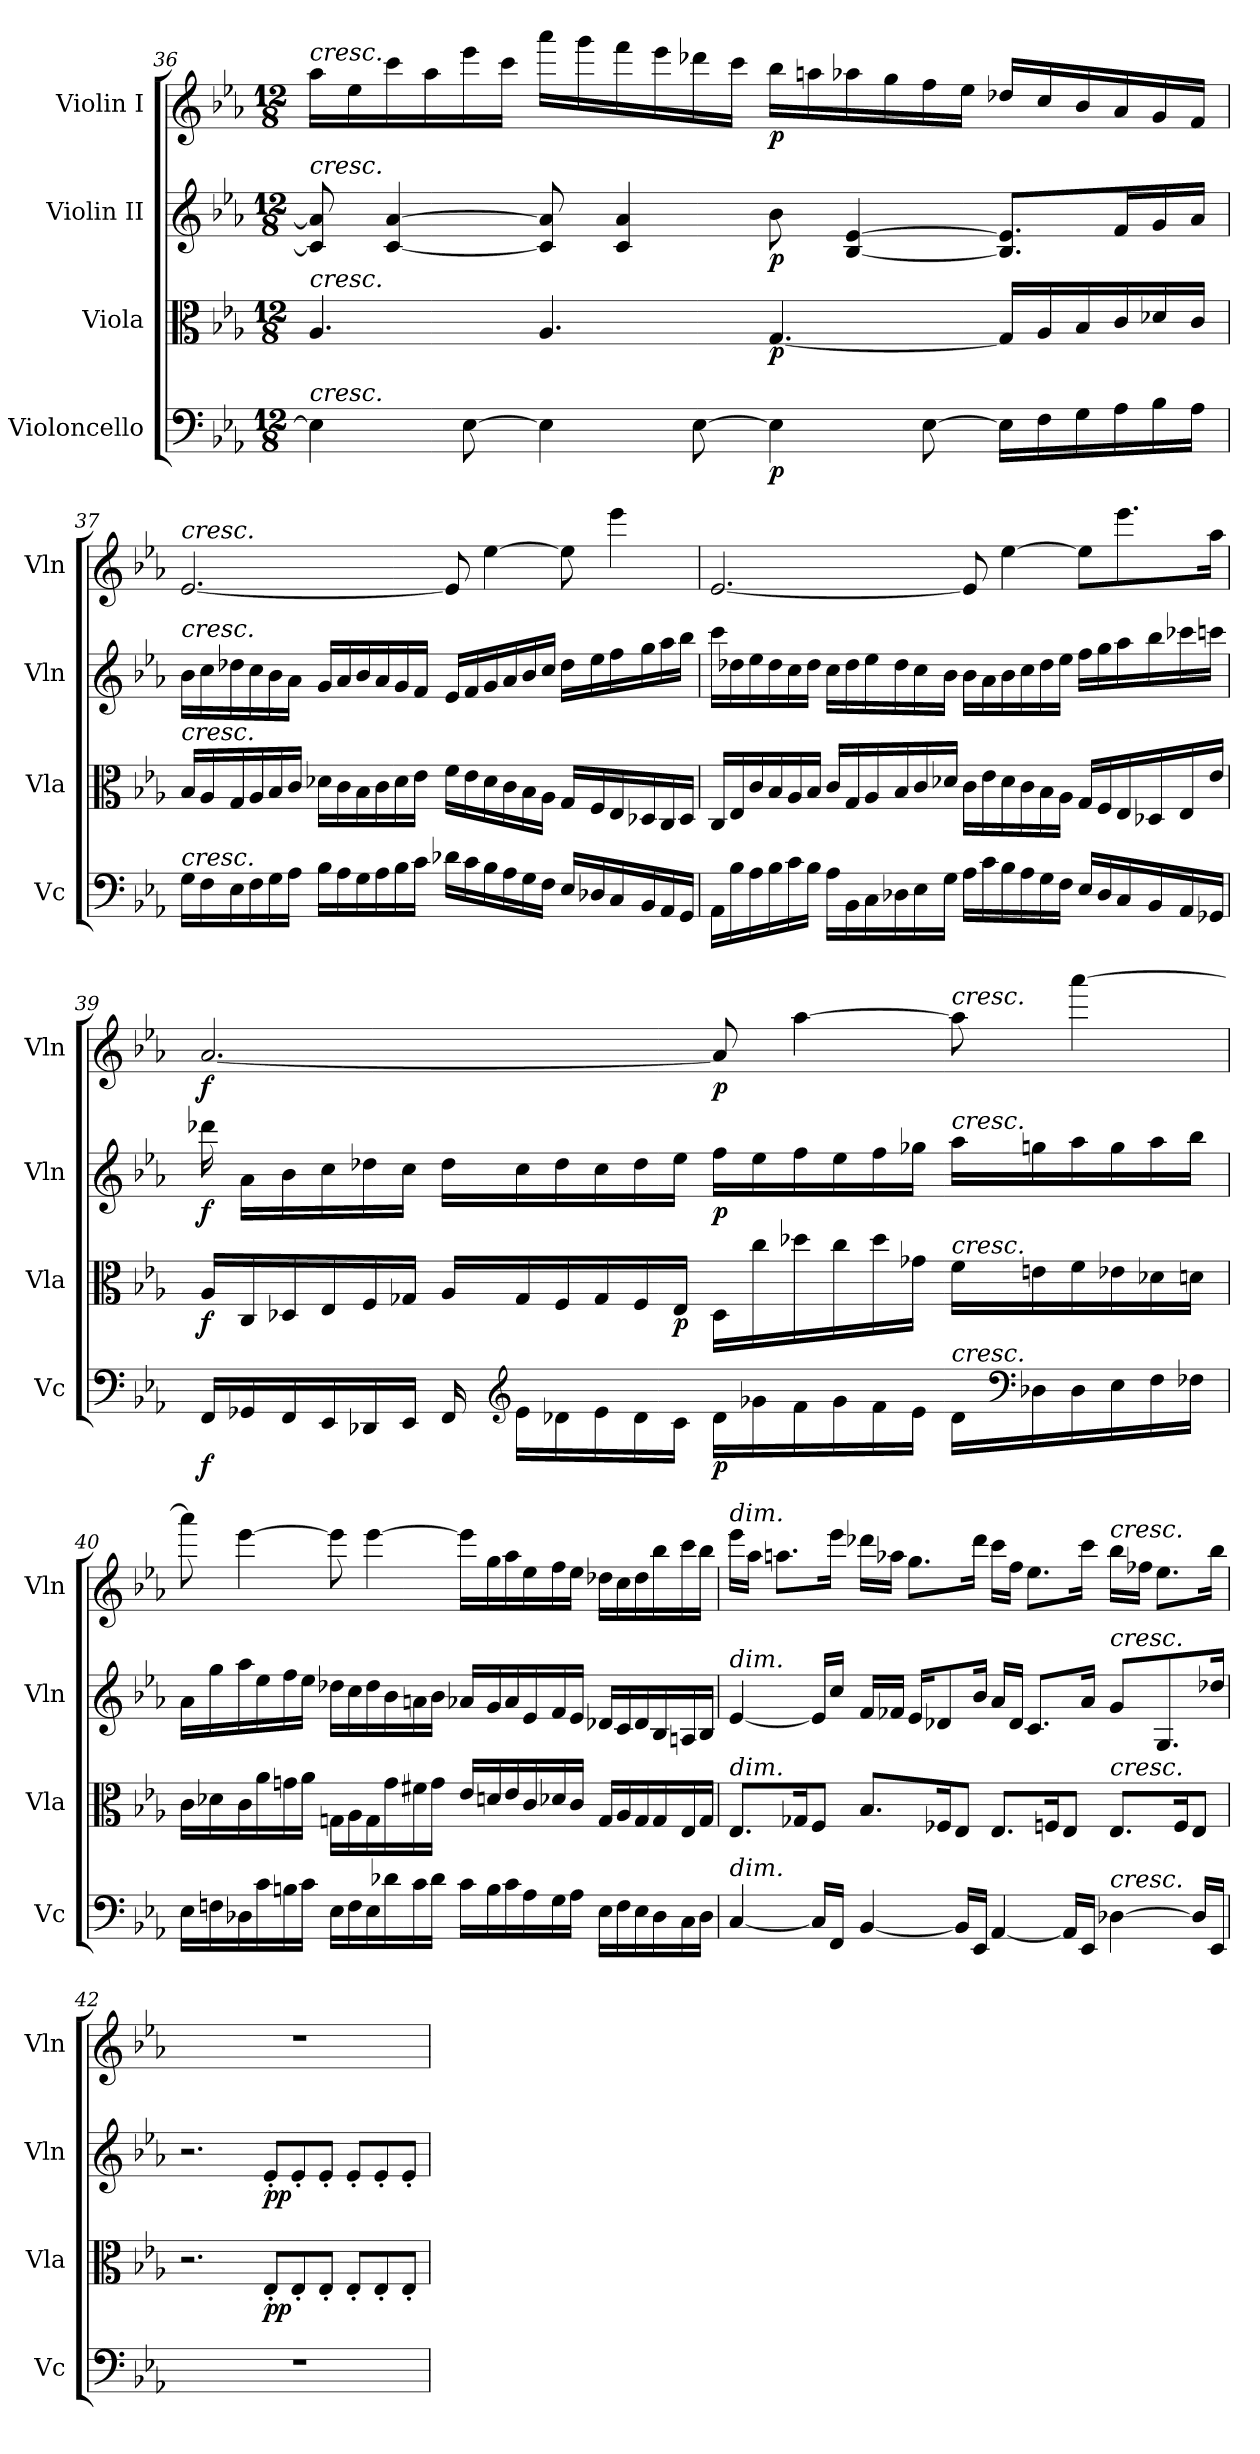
**kern	**dynam	**kern	**dynam	**kern	**dynam	**kern	**dynam
*part4	*part4	*part3	*part3	*part2	*part2	*part1	*part1
*staff4	*staff4	*staff3	*staff3	*staff2	*staff2	*staff1	*staff1
*I"Violoncello	*	*I"Viola	*	*I"Violin II	*	*I"Violin I	*
*I'Vc	*	*I'Vla	*	*I'Vln	*	*I'Vln	*
!!LO:LB:g=z
*clefF4	*	*clefC3	*	*clefG2	*	*clefG2	*
*k[b-e-a-]	*	*k[b-e-a-]	*	*k[b-e-a-]	*	*k[b-e-a-]	*
*M12/8	*	*M12/8	*	*M12/8	*	*M12/8	*
=36	=36	=36	=36	=36	=36	=36	=36
!	!	!	!	!	!	!LO:TX:a:i:t=cresc.	!
!	!	!	!	!LO:TX:a:i:t=cresc.	!	!	!
!	!	!LO:TX:a:i:t=cresc.	!	!	!	!	!
!LO:TX:a:i:t=cresc.	!	!	!	!	!	!	!
4E-\]	.	4.A-/	.	8c/] 8a-/]	.	16aa-\LL	.
.	.	.	.	.	.	16ee-\	.
.	.	.	.	[4c/ [4a-/	.	16ccc\	.
.	.	.	.	.	.	16aa-\	.
[8E-\	.	.	.	.	.	16eee-\	.
.	.	.	.	.	.	16ccc\JJ	.
4E-\]	.	4.A-/	.	8c/] 8a-/]	.	16aaa-\LL	.
.	.	.	.	.	.	16ggg\	.
.	.	.	.	4c/ 4a-/	.	16fff\	.
.	.	.	.	.	.	16eee-\	.
[8E-\	.	.	.	.	.	16ddd-X\	.
.	.	.	.	.	.	16ccc\JJ	.
!	!LO:DY:b	!	!LO:DY:b	!	!LO:DY:b	!	!LO:DY:b
4E-\]	p	[4.G/	p	8b-\	p	16bb-\LL	p
.	.	.	.	.	.	16aan\	.
.	.	.	.	[4B-/ [4e-/	.	16aa-X\	.
.	.	.	.	.	.	16gg\	.
[8E-\	.	.	.	.	.	16ff\	.
.	.	.	.	.	.	16ee-\JJ	.
16E-\LL]	.	16G/LL]	.	8.B-/] 8.e-/]L	.	16dd-X/LL	.
16F\	.	16A-/	.	.	.	16cc/	.
16G\	.	16B-/	.	.	.	16b-/	.
16A-\	.	16c/	.	16f/L	.	16a-/	.
16B-\	.	16d-X/	.	16g/	.	16g/	.
16A-\JJ	.	16c/JJ	.	16a-/JJ	.	16f/JJ	.
!!LO:LB:g=z
=37	=37	=37	=37	=37	=37	=37	=37
!	!	!	!	!	!	!LO:TX:a:i:t=cresc.	!
!	!	!	!	!LO:TX:a:i:t=cresc.	!	!	!
!	!	!LO:TX:a:i:t=cresc.	!	!	!	!	!
!LO:TX:a:i:t=cresc.	!	!	!	!	!	!	!
16G\LL	.	16B-/LL	.	16b-\LL	.	[2.e-/	.
16F\	.	16A-/	.	16cc\	.	.	.
16E-\	.	16G/	.	16dd-X\	.	.	.
16F\	.	16A-/	.	16cc\	.	.	.
16G\	.	16B-/	.	16b-\	.	.	.
16A-\JJ	.	16c/JJ	.	16a-\JJ	.	.	.
16B-\LL	.	16d-X\LL	.	16g/LL	.	.	.
16A-\	.	16c\	.	16a-/	.	.	.
16G\	.	16B-\	.	16b-/	.	.	.
16A-\	.	16c\	.	16a-/	.	.	.
16B-\	.	16d-\	.	16g/	.	.	.
16c\JJ	.	16e-\JJ	.	16f/JJ	.	.	.
16d-X\LL	.	16f\LL	.	16e-/LL	.	8e-/]	.
16c\	.	16e-\	.	16f/	.	.	.
16B-\	.	16d-\	.	16g/	.	[4ee-\	.
16A-\	.	16c\	.	16a-/	.	.	.
16G\	.	16B-\	.	16b-/	.	.	.
16F\JJ	.	16A-\JJ	.	16cc/JJ	.	.	.
16E-/LL	.	16G/LL	.	16dd-\LL	.	8ee-\]	.
16D-X/	.	16F/	.	16ee-\	.	.	.
16C/	.	16E-/	.	16ff\	.	4eee-\	.
16BB-/	.	16D-X/	.	16gg\	.	.	.
16AA-/	.	16C/	.	16aa-\	.	.	.
16GG/JJ	.	16D-/JJ	.	16bb-\JJ	.	.	.
!!LO:PB:g=z
=38	=38	=38	=38	=38	=38	=38	=38
16AA-\LL	.	16C/LL	.	16ccc\LL	.	[2.e-/	.
16B-\	.	16E-/	.	16dd-X\	.	.	.
16A-\	.	16c/	.	16ee-\	.	.	.
16B-\	.	16B-/	.	16dd-\	.	.	.
16c\	.	16A-/	.	16cc\	.	.	.
16B-\JJ	.	16B-/JJ	.	16dd-\JJ	.	.	.
16A-\LL	.	16c/LL	.	16cc\LL	.	.	.
16BB-\	.	16G/	.	16dd-\	.	.	.
16C\	.	16A-/	.	16ee-\	.	.	.
16D-X\	.	16B-/	.	16dd-\	.	.	.
16E-\	.	16c/	.	16cc\	.	.	.
16G\JJ	.	16d-X/JJ	.	16b-\JJ	.	.	.
16A-\LL	.	16c\LL	.	16b-\LL	.	8e-/]	.
16c\	.	16e-\	.	16a-\	.	.	.
16B-\	.	16d-\	.	16b-\	.	[4ee-\	.
16A-\	.	16c\	.	16cc\	.	.	.
16G\	.	16B-\	.	16dd-\	.	.	.
16F\JJ	.	16A-\JJ	.	16ee-\JJ	.	.	.
16E-/LL	.	16G/LL	.	16ff\LL	.	8ee-\L]	.
16D-/	.	16F/	.	16gg\	.	.	.
16C/	.	16E-/	.	16aa-\	.	8.eee-\	.
16BB-/	.	16D-X/	.	16bb-\	.	.	.
16AA-/	.	16E-/	.	16ccc-X\	.	.	.
16GG-X/JJ	.	16e-/JJ	.	16cccn\JJ	.	16aa-\Jk	.
!!LO:LB:g=z
=39	=39	=39	=39	=39	=39	=39	=39
!	!LO:DY:b	!	!LO:DY:b	!	!LO:DY:b	!	!LO:DY:b
16FF/LL	f	16A-/LL	f	16ddd-X\	f	[2.a-/	f
16GG-X/	.	16C/	.	16a-\LL	.	.	.
16FF/	.	16D-X/	.	16b-\	.	.	.
16EE-/	.	16E-/	.	16cc\	.	.	.
16DD-X/	.	16F/	.	16dd-X\	.	.	.
16EE-/JJ	.	16G-X/JJ	.	16cc\JJ	.	.	.
16FF/	.	16A-/LL	.	16dd-\LL	.	.	.
*clefG2	*	*	*	*	*	*	*
16e-\LL	.	16G-/	.	16cc\	.	.	.
16d-X\	.	16F/	.	16dd-\	.	.	.
16e-\	.	16G-/	.	16cc\	.	.	.
16d-\	.	16F/	.	16dd-\	.	.	.
!	!	!	!LO:DY:b	!	!	!	!
16c\JJ	.	16E-/JJ	p	16ee-\JJ	.	.	.
!	!LO:DY:b	!	!	!	!LO:DY:b	!	!LO:DY:b
16d-\LL	p	16D-\LL	.	16ff\LL	p	8a-/]	p
16g-X\	.	16cc\	.	16ee-\	.	.	.
16f\	.	16dd-X\	.	16ff\	.	[4aa-\	.
16g-\	.	16cc\	.	16ee-\	.	.	.
16f\	.	16dd-\	.	16ff\	.	.	.
16e-\JJ	.	16g-X\JJ	.	16gg-X\JJ	.	.	.
!	!	!	!	!	!	!LO:TX:a:i:t=cresc.	!
!	!	!	!	!LO:TX:a:i:t=cresc.	!	!	!
!	!	!LO:TX:a:i:t=cresc.	!	!	!	!	!
!LO:TX:a:i:t=cresc.	!	!	!	!	!	!	!
16d-\LL	.	16f\LL	.	16aa-\LL	.	8aa-\]	.
*clefF4	*	*	*	*	*	*	*
16D-X\	.	16en\	.	16ggn\	.	.	.
16D-\	.	16f\	.	16aa-\	.	[4aaa-\	.
16E-\	.	16e-X\	.	16gg\	.	.	.
16F\	.	16d-X\	.	16aa-\	.	.	.
16F-X\JJ	.	16dn\JJ	.	16bb-\JJ	.	.	.
!!LO:PB:g=z
=40	=40	=40	=40	=40	=40	=40	=40
16E-\LL	.	16c\LL	.	16a-\LL	.	8aaa-\]	.
16Fn\	.	16d-X\	.	16gg\	.	.	.
16D-X\	.	16c\	.	16aa-\	.	[4eee-\	.
16c\	.	16a-\	.	16ee-\	.	.	.
16Bn\	.	16gn\	.	16ff\	.	.	.
16c\JJ	.	16a-\JJ	.	16ee-\JJ	.	.	.
16E-\LL	.	16Gn\LL	.	16dd-X\LL	.	8eee-\]	.
16F\	.	16A-\	.	16cc\	.	.	.
16E-\	.	16G\	.	16dd-\	.	[4eee-\	.
16d-X\	.	16g\	.	16b-\	.	.	.
16c\	.	16f#X\	.	16an\	.	.	.
16d-\JJ	.	16g\JJ	.	16b-\JJ	.	.	.
16c\LL	.	16e-/LL	.	16a-X/LL	.	16eee-\LL]	.
16B\	.	16dn/	.	16g/	.	16gg\	.
16c\	.	16e-/	.	16a-/	.	16aa-\	.
16A-\	.	16c/	.	16e-/	.	16ee-\	.
16G\	.	16d-X/	.	16f/	.	16ff\	.
16A-\JJ	.	16c/JJ	.	16e-/JJ	.	16ee-\JJ	.
16E-\LL	.	16G/LL	.	16d-X/LL	.	16dd-X\LL	.
16F\	.	16A-/	.	16c/	.	16cc\	.
16E-\	.	16G/	.	16d-/	.	16dd-\	.
16D-\	.	16G/	.	16B-/	.	16bb-\	.
16C\	.	16E-/	.	16An/	.	16ccc\	.
16D-\JJ	.	16G/JJ	.	16B-/JJ	.	16bb-\JJ	.
!!LO:LB:g=z
=41	=41	=41	=41	=41	=41	=41	=41
!	!	!	!	!	!	!LO:TX:a:i:t=dim.	!
!	!	!	!	!LO:TX:a:i:t=dim.	!	!	!
!	!	!LO:TX:a:i:t=dim.	!	!	!	!	!
!LO:TX:a:i:t=dim.	!	!	!	!	!	!	!
[4C/	.	8.E-/L	.	[4e-/	.	16eee-\LL	.
.	.	.	.	.	.	16aa-\JJ	.
.	.	.	.	.	.	8.aan\L	.
.	.	16G-X/K	.	.	.	.	.
16C/LL]	.	8F/J	.	16e-/LL]	.	.	.
16FF/JJ	.	.	.	16cc/JJ	.	16eee-\Jk	.
[4BB-/	.	8.B-/L	.	16f/LL	.	16ddd-X\LL	.
.	.	.	.	16f-X/JJ	.	16aa-X\JJ	.
.	.	.	.	16e-/KL	.	8.gg\L	.
.	.	16F-X/K	.	8d-X/	.	.	.
16BB-/LL]	.	8E-/J	.	.	.	.	.
16EE-/JJ	.	.	.	16b-/Jk	.	16ddd-\Jk	.
[4AA-/	.	8.E-/L	.	16a-/LL	.	16ccc\LL	.
.	.	.	.	16d-/JJ	.	16ff\JJ	.
.	.	.	.	8.c/L	.	8.ee-\L	.
.	.	16Fn/K	.	.	.	.	.
16AA-/LL]	.	8E-/J	.	.	.	.	.
16EE-/JJ	.	.	.	16a-/Jk	.	16ccc\Jk	.
!	!	!	!	!	!	!LO:TX:a:i:t=cresc.	!
!	!	!	!	!LO:TX:a:i:t=cresc.	!	!	!
!	!	!LO:TX:a:i:t=cresc.	!	!	!	!	!
!LO:TX:a:i:t=cresc.	!	!	!	!	!	!	!
[4D-X\	.	8.E-/L	.	8g/L	.	16bb-\LL	.
.	.	.	.	.	.	16ff-X\JJ	.
.	.	.	.	8.G/	.	8.ee-\L	.
.	.	16F/K	.	.	.	.	.
16D-/LL]	.	8E-/J	.	.	.	.	.
16EE-/JJ	.	.	.	16dd-X/Jk	.	16bb-\Jk	.
=42	=42	=42	=42	=42	=42	=42	=42
1.r	.	2.r	.	2.r	.	1.r	.
!	!	!	!LO:DY:b	!	!LO:DY:b	!	!
.	.	8E-'/L	pp	8e-'/L	pp	.	.
.	.	8E-'/	.	8e-'/	.	.	.
.	.	8E-'/J	.	8e-'/J	.	.	.
.	.	8E-'/L	.	8e-'/L	.	.	.
.	.	8E-'/	.	8e-'/	.	.	.
.	.	8E-'/J	.	8e-'/J	.	.	.
=	=	=	=	=	=	=	=
*-	*-	*-	*-	*-	*-	*-	*-
